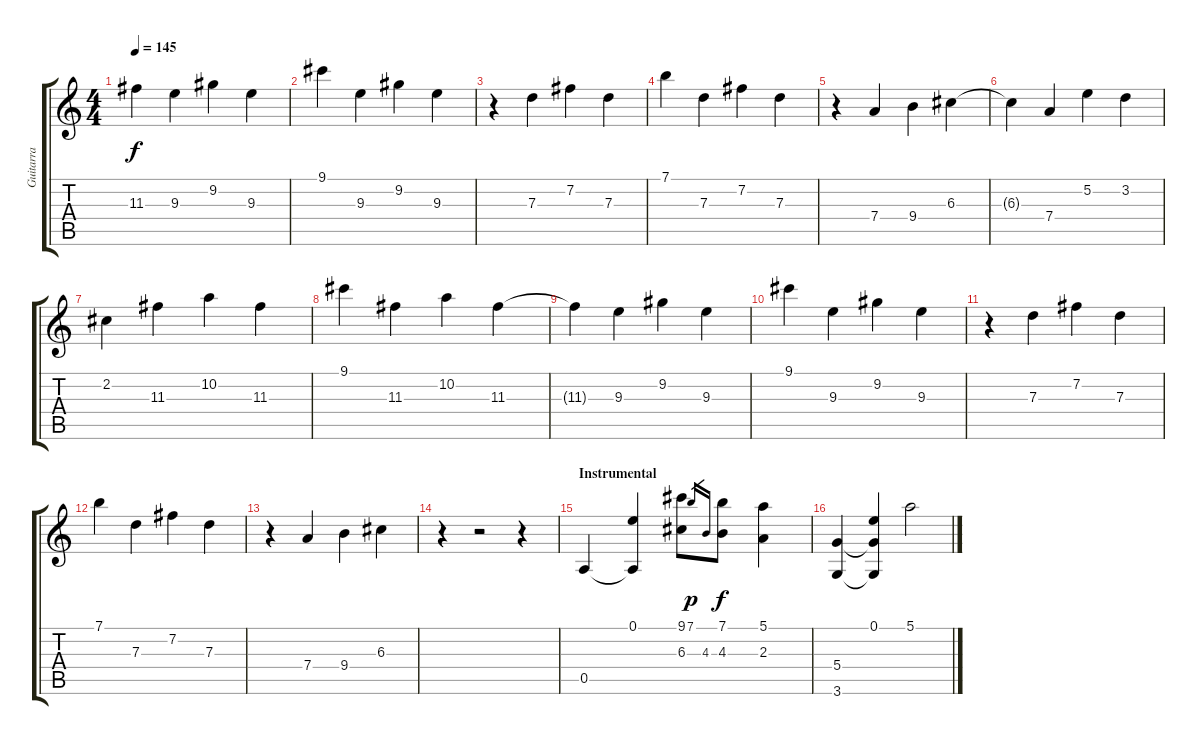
\track ("Guitarra" "Guitarra") {instrument acousticguitarsteel}
\staff {score tabs}
\tuning (E4 B3 G3 D3 A2 E2) {hide}
\ts (4 4)
\tempo 145
\clef g2
\ks c
11.3{t}.4{dy f} 9.3.4 9.2.4 9.3.4 |
9.1.4 9.3.4 9.2.4 9.3.4 |
r.4 7.3.4 7.2.4 7.3.4 |
7.1.4 7.3.4 7.2.4 7.3.4 |
r.4 7.4.4 9.4.4 6.3.4 |
6.3{t}.4 7.4.4 5.2.4 3.2.4 |
2.2.4 11.3.4 10.2.4 11.3.4 |
9.1.4 11.3.4 10.2.4 11.3.4 |
11.3{t}.4 9.3.4 9.2.4 9.3.4 |
9.1.4 9.3.4 9.2.4 9.3.4 |
r.4 7.3.4 7.2.4 7.3.4 |
7.1.4 7.3.4 7.2.4 7.3.4 |
r.4 7.4.4 9.4.4 6.3.4 |
r.4 r.2 r.4 |
\section ("" "Instrumental")
0.5.4 (0.1 0.5{t}).4 (9.1 6.3).8 7.1.16{gr dy p} 4.3.16{gr} (7.1 4.3).8{dy f} (5.1 2.3).4 |
(5.4 3.6).4 (0.1 5.4{t} 3.6{t}).4 5.1.2
